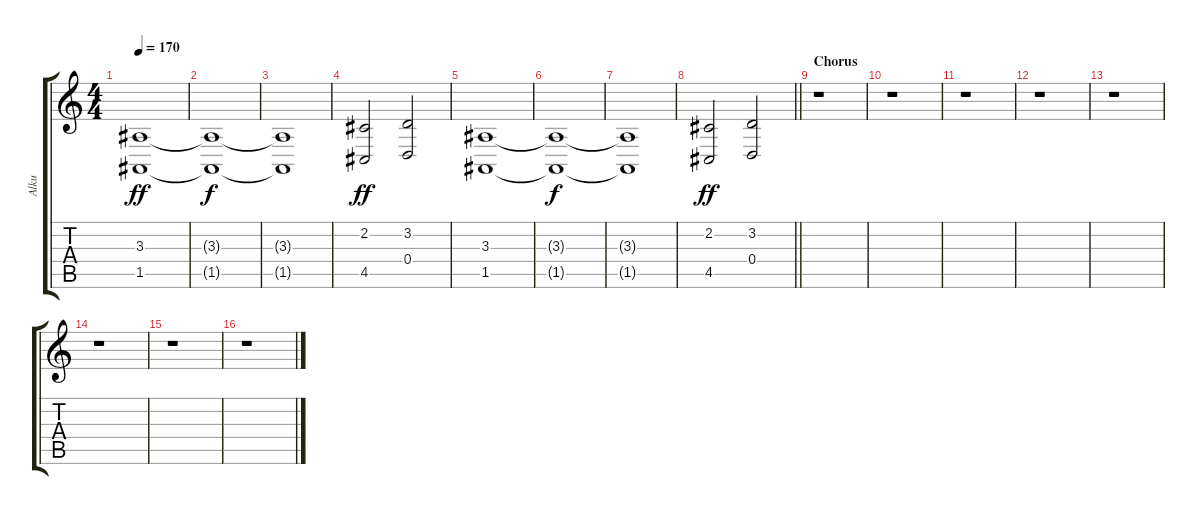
\track ("Alku" "Alku") {instrument telephonering}
\staff {score tabs}
\tuning (E4 B3 G3 D3 A2 E2) {hide}
\ts (4 4)
\tempo 170
\clef g2
\ks c
(3.3 1.5).1{dy ff} |
(3.3{t} 1.5{t}).1{dy f} |
(3.3{t} 1.5{t}).1 |
(2.2 4.5).2{dy ff} (3.2 0.4).2 |
(3.3 1.5).1 |
(3.3{t} 1.5{t}).1{dy f} |
(3.3{t} 1.5{t}).1 |
\barLineRight lightlight
(2.2 4.5).2{dy ff} (3.2 0.4).2 |
\section ("" "Chorus")
r.1 |
r.1 |
r.1 |
r.1 |
r.1 |
r.1 |
r.1 |
r.1
